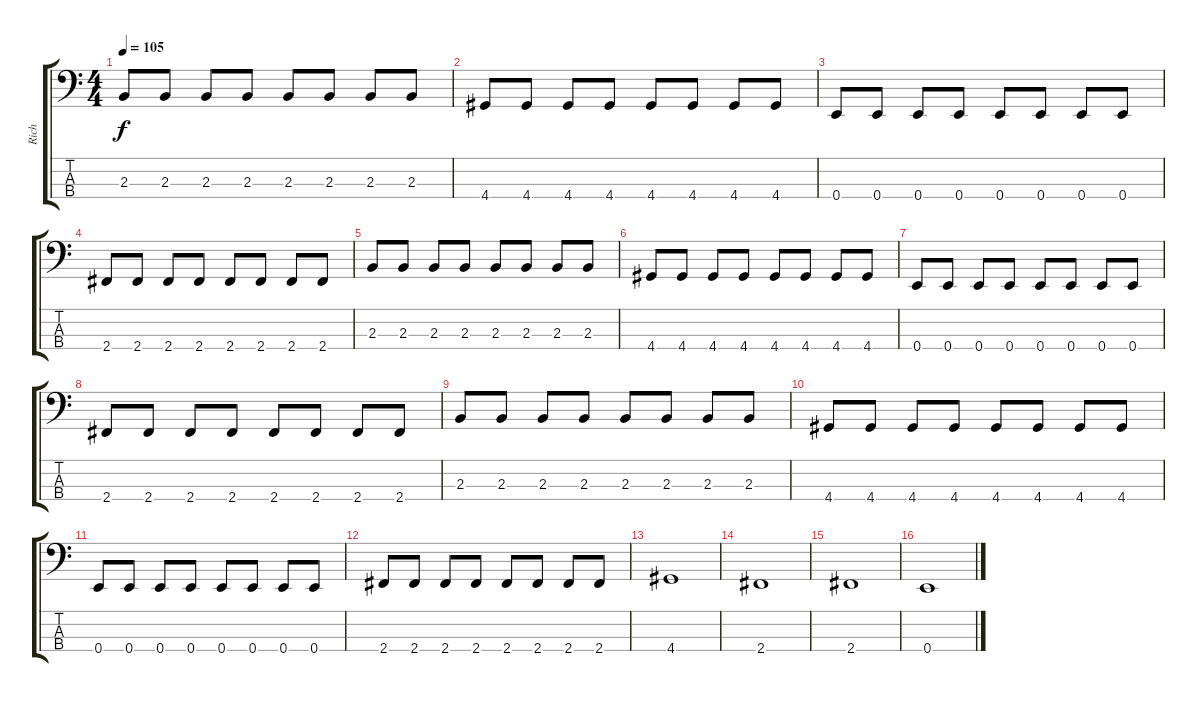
\track ("Rich" "Rich") {instrument electricbassfinger}
\staff {score tabs}
\tuning (G2 D2 A1 E1) {hide}
\ts (4 4)
\tempo 105
\clef f4
\ks c
2.3.8{dy f} 2.3.8 2.3.8 2.3.8 2.3.8 2.3.8 2.3.8 2.3.8 |
4.4.8 4.4.8 4.4.8 4.4.8 4.4.8 4.4.8 4.4.8 4.4.8 |
0.4.8 0.4.8 0.4.8 0.4.8 0.4.8 0.4.8 0.4.8 0.4.8 |
2.4.8 2.4.8 2.4.8 2.4.8 2.4.8 2.4.8 2.4.8 2.4.8 |
2.3.8 2.3.8 2.3.8 2.3.8 2.3.8 2.3.8 2.3.8 2.3.8 |
4.4.8 4.4.8 4.4.8 4.4.8 4.4.8 4.4.8 4.4.8 4.4.8 |
0.4.8 0.4.8 0.4.8 0.4.8 0.4.8 0.4.8 0.4.8 0.4.8 |
2.4.8 2.4.8 2.4.8 2.4.8 2.4.8 2.4.8 2.4.8 2.4.8 |
2.3.8 2.3.8 2.3.8 2.3.8 2.3.8 2.3.8 2.3.8 2.3.8 |
4.4.8 4.4.8 4.4.8 4.4.8 4.4.8 4.4.8 4.4.8 4.4.8 |
0.4.8 0.4.8 0.4.8 0.4.8 0.4.8 0.4.8 0.4.8 0.4.8 |
2.4.8 2.4.8 2.4.8 2.4.8 2.4.8 2.4.8 2.4.8 2.4.8 |
4.4.1 |
2.4.1 |
2.4.1 |
0.4.1
